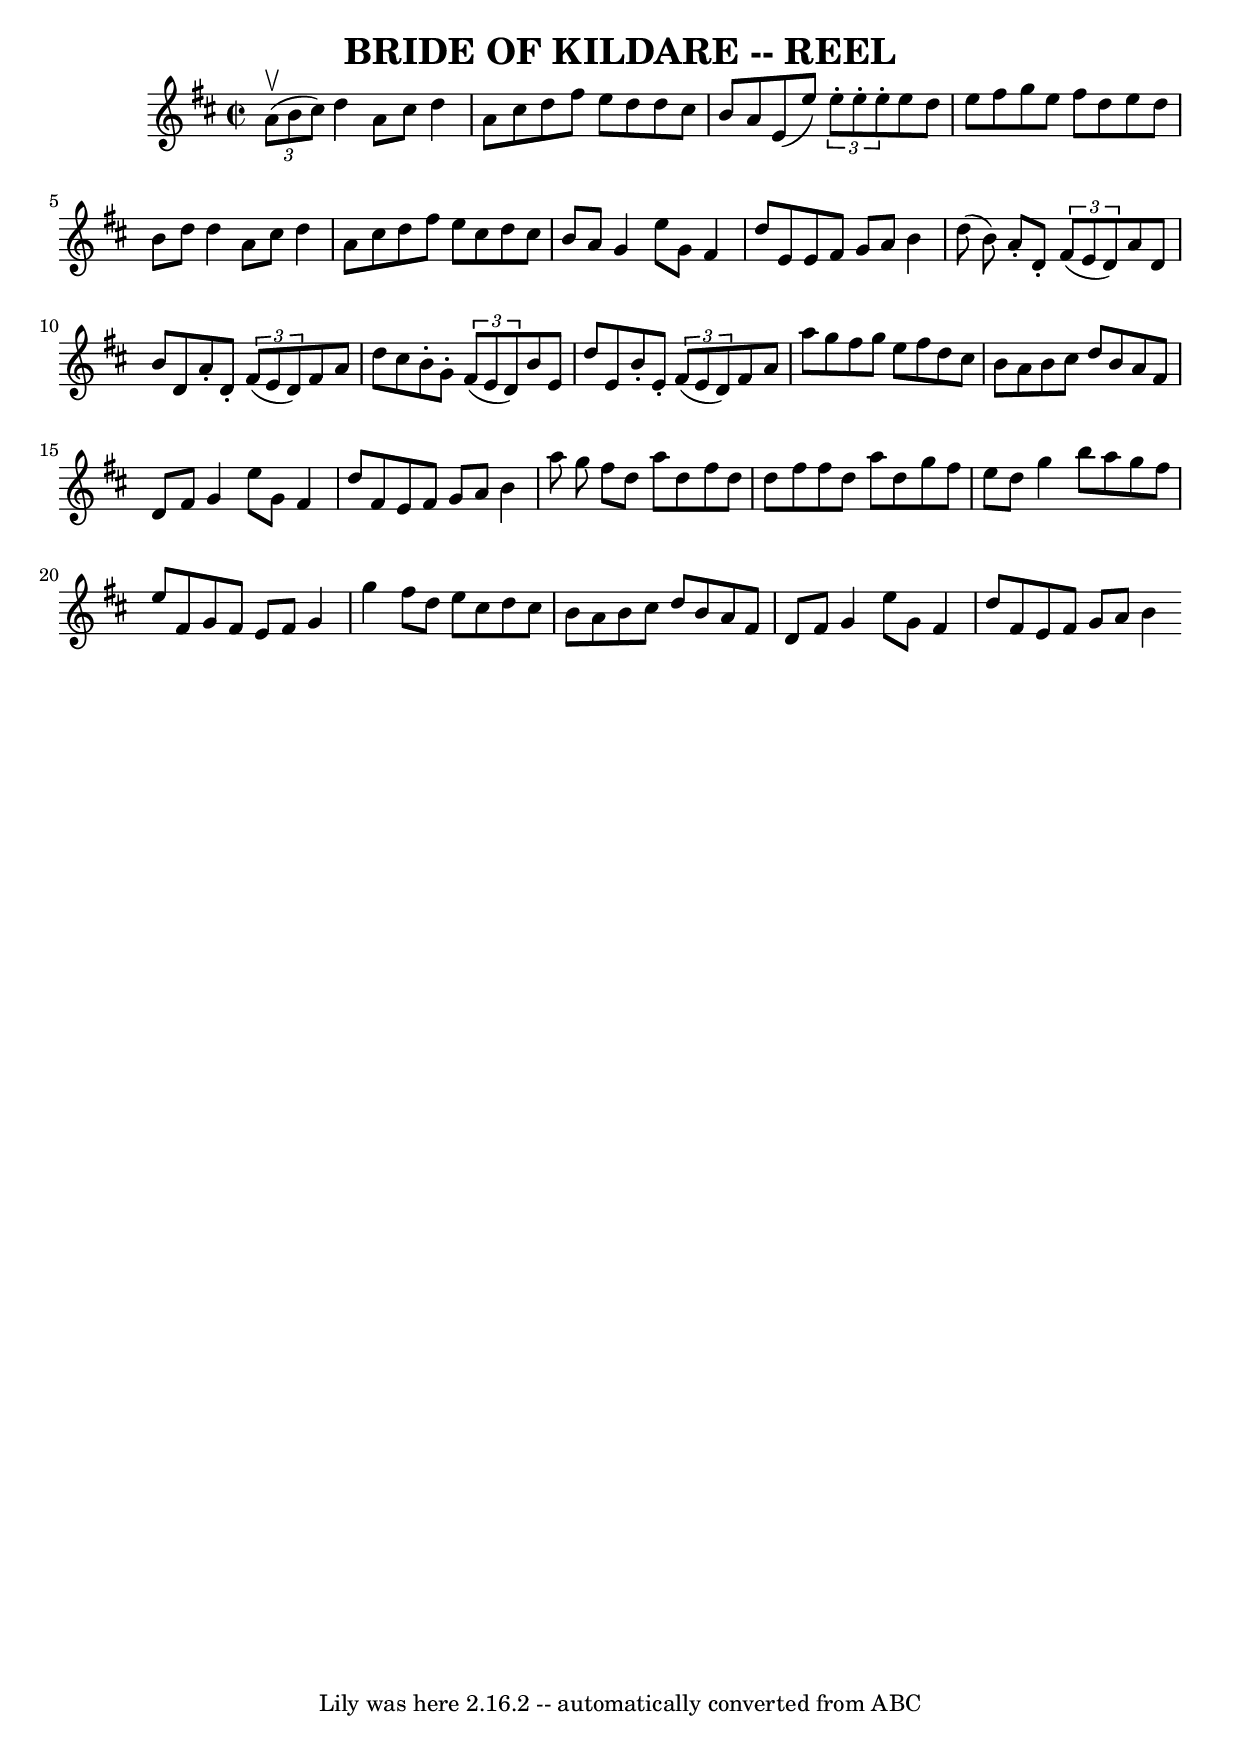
\version "2.16.2"
\include "Mammoth.ily"
\header {
  %% book = "Ryan's Mammoth Collection of Fiddle Tunes"
 crossRefNumber = "1"
 footnotes = ""
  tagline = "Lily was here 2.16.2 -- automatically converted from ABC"
  title = "BRIDE OF KILDARE -- REEL"

}
voicedefault =  {


  \override Staff.TimeSignature #'style = #'C
  \time 2/2 
  \key d \major
  \times 2/3 { a'8 (^\upbow b'8 cis''8)  	     }     |
 d''4 a'8 cis''8 d''4 a'8 cis''8    |
 d''8 fis''8 e''8 d''8 d''8 cis''8 b'8 a'8     |
 e'8 (
 e''8) \times 2/3 { e''8-. e''8-. e''8-. 
		   } e''8 d''8 e''8 fis''8     |
 g''8 e''8 fis''8 d''8 e''8 d''8 b'8 d''8     |
 d''4 a'8 cis''8 d''4 a'8 cis''8    |
 d''8 fis''8 e''8 cis''8 d''8 cis''8 b'8 a'8     |
 g'4 e''8 g'8 fis'4 d''8 e'8     |
 e'8 fis'8 g'8 a'8 b'4 d''8 (b'8)   \bar " |." a'8-. d'8-.   \times 2/3 {  
 fis'8 (e'8 d'8)    } a'8 d'8 b'8 d'8     |
 a'8-.   
 d'8-.   \times 2/3 { fis'8 (e'8 d'8) 
		      } fis'8 a'8 d''8 cis''8     |
 b'8-. g'8-.   \times 2/3 { fis'8 (e'8 d'8) 
 			     } b'8 e'8 d''8 e'8     |
 b'8-. e'8-.   \times 2/3 {   
 fis'8 (e'8 d'8)    } fis'8 a'8 a''8 g''8     |
 fis''8 g''8 e''8 fis''8 d''8 cis''8 b'8 a'8     |
 b'8 cis''8 d''8 b'8 a'8 fis'8 d'8 fis'8     |
 g'4 e''8 g'8 fis'4 d''8 fis'8     |
 e'8 fis'8 g'8 a'8 b'4 a''8 g''8    \bar " |." fis''8 d''8 a''8 d''8 fis''8 d''8 d''8 fis''8     |
 fis''8 d''8 a''8 d''8 g''8 fis''8 e''8 d''8     |
 g''4 b''8 a''8 g''8 fis''8 e''8 fis'8     |
 g'8 fis'8 e'8 fis'8 g'4 g''4     |
 fis''8 d''8 e''8 cis''8 d''8 cis''8 b'8 a'8     |
 b'8 cis''8 d''8 b'8 a'8 fis'8 d'8 fis'8     |
 g'4 e''8 g'8 fis'4 d''8 fis'8    |
 e'8 fis'8 g'8 a'8 b'4    \bar " |."   

}

\score{
  <<

    \context Staff="default"
    {
      \voicedefault 
      
    }

  >>
  \layout {
    
  }
  \midi {
  }

}
